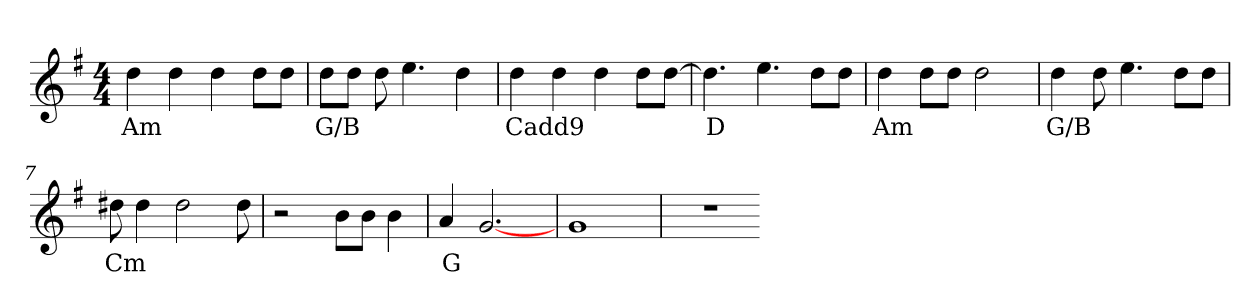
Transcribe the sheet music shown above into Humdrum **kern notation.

**kern	**text
*part1	*part1
*staff1	*staff1
*clefG2	*
*k[f#]	*
*M4/4	*
=1	=1
4dd	Am
4dd	.
4dd	.
8dd\L	.
8dd\J	.
=2	=2
8dd\L	G/B
8dd\J	.
8dd	.
4.ee	.
4dd	.
=3	=3
4dd	Cadd9
4dd	.
4dd	.
8dd\L	.
[8dd\J	.
=4	=4
4.dd]	D
4.ee	.
8dd\L	.
8dd\J	.
=5	=5
4dd	Am
8dd\L	.
8dd\J	.
2dd	.
=6	=6
4dd	G/B
8dd	.
4.ee	.
8dd\L	.
8dd\J	.
=7	=7
8dd#X	Cm
4dd#	.
2dd#	.
8dd#	.
=8	=8
2r	.
8b\L	.
8b\J	.
4b	.
=9	=9
4a	G
[2.g	.
=10	=10
1g	.
=11	=11
1r	.
=-	=-
*-	*-
